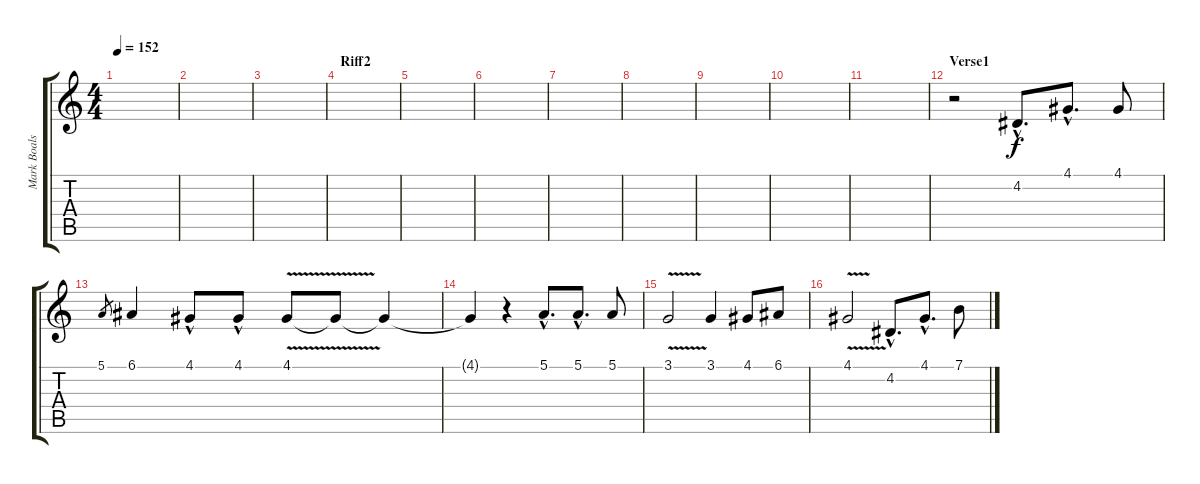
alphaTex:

\track ("Mark Boals" "Mark Boals") {instrument lead6voice}
\staff {score tabs}
\tuning (E4 B3 G3 D3 A2 E2) {hide}
\ts (4 4)
\tempo 152
\clef g2
\ks c
|
|
|
\section ("" "Riff2")
|
|
|
|
|
|
|
|
\section ("" "Verse1")
r.2 4.2{hac}.8{d} 4.1{hac}.8{d} 4.1.8 |
5.1.8{gr} 6.1.4 4.1{hac}.8 4.1{hac}.8 4.1{v}.8 4.1{t}.8 4.1{t}.4 |
4.1{t}.4 r.4 5.1{hac}.8{d} 5.1{hac}.8{d} 5.1.8 |
3.1{v}.2 3.1.4 4.1.8 6.1.8 |
4.1{v}.2 4.2{hac}.8{d} 4.1{hac}.8{d} 7.1.8
